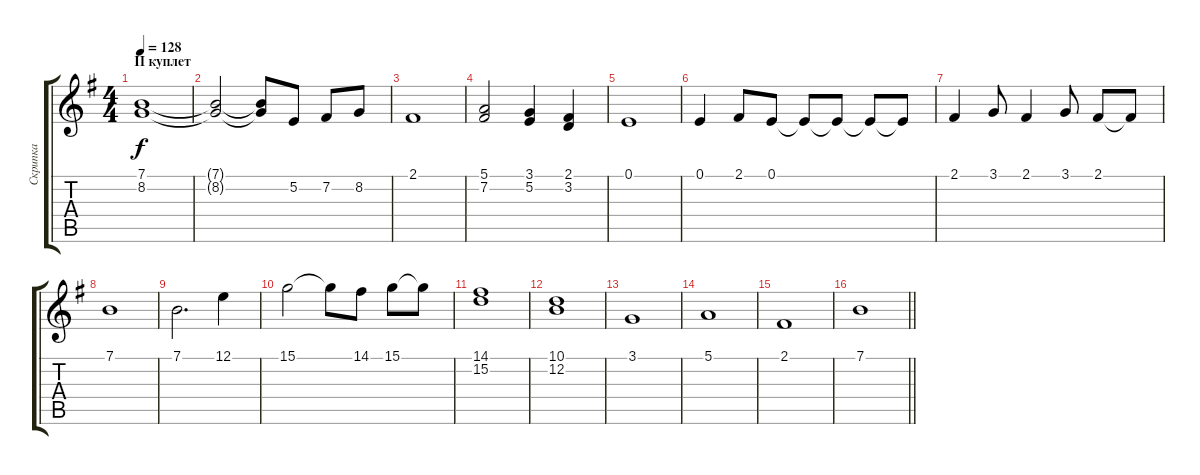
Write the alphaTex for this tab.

\track ("Скрипка" "Скрипка") {instrument viola}
\staff {score tabs}
\tuning (E4 B3 G3 D3 A2 E2) {hide}
\ts (4 4)
\section ("" "II куплет")
\tempo 128
\clef g2
\ks eminor
(7.1 8.2).1{dy f} |
(7.1{t} 8.2{t}).2 (7.1{t} 8.2{t}).8 5.2.8 7.2.8 8.2.8 |
2.1.1 |
(5.1 7.2).2 (3.1 5.2).4 (2.1 3.2).4 |
0.1.1 |
0.1.4 2.1.8 0.1.8 0.1{t}.8 0.1{t}.8 0.1{t}.8 0.1{t}.8 |
2.1.4 3.1.8 2.1.4 3.1.8 2.1.8 2.1{t}.8 |
7.1.1 |
7.1.2{d} 12.1.4 |
15.1.2 15.1{t}.8 14.1.8 15.1.8 15.1{t}.8 |
(14.1 15.2).1 |
(10.1 12.2).1 |
3.1.1 |
5.1.1 |
2.1.1 |
\barLineRight lightlight
7.1.1
